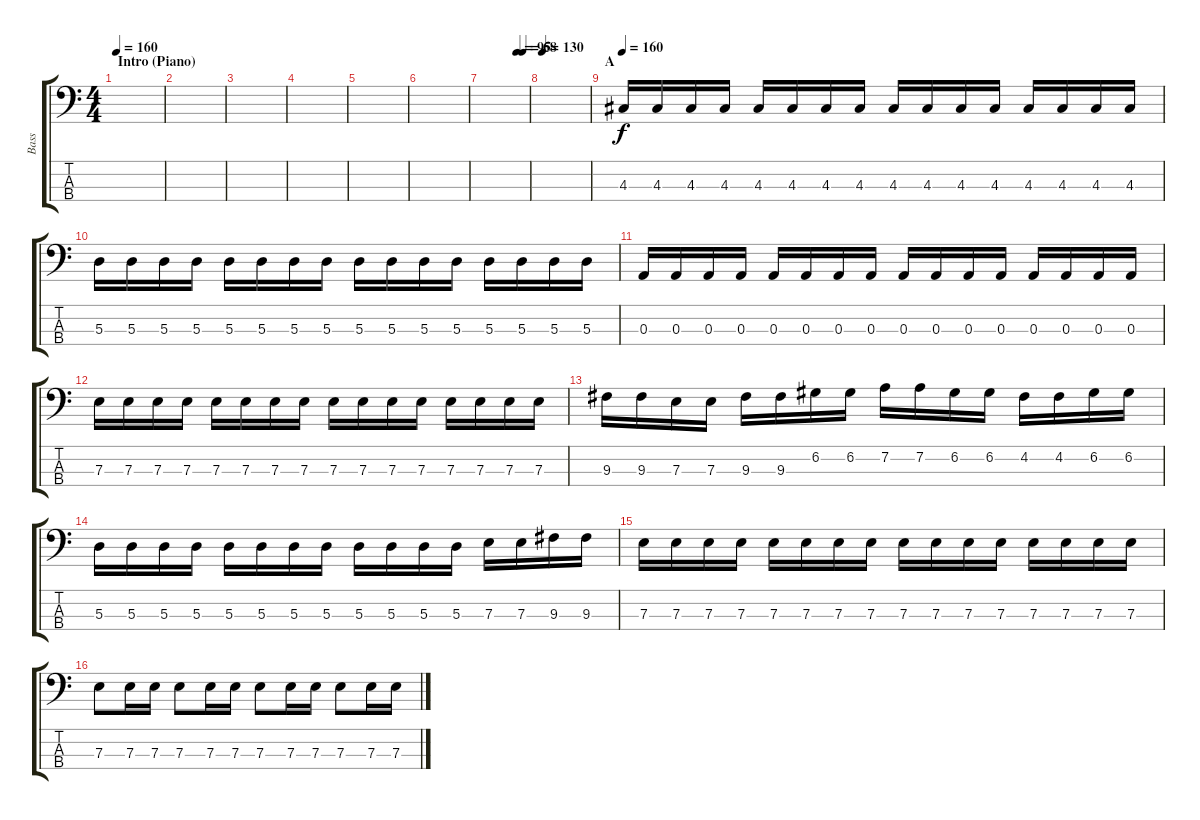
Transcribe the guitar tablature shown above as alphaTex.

\track ("Bass" "Bass") {instrument electricbasspick}
\staff {score tabs}
\tuning (G2 D2 A1 E1) {hide}
\ts (4 4)
\section ("" "Intro (Piano)")
\tempo 160
\tempo 130
\tempo 160
\clef f4
\ks c
|
|
|
|
|
|
\tempo (95 0.75)
\tempo (68 0.875)
|
\tempo 130
|
\section ("" "A")
\tempo 160
4.3.16 4.3.16 4.3.16 4.3.16 4.3.16 4.3.16 4.3.16 4.3.16 4.3.16 4.3.16 4.3.16 4.3.16 4.3.16 4.3.16 4.3.16 4.3.16 |
5.3.16 5.3.16 5.3.16 5.3.16 5.3.16 5.3.16 5.3.16 5.3.16 5.3.16 5.3.16 5.3.16 5.3.16 5.3.16 5.3.16 5.3.16 5.3.16 |
0.3.16 0.3.16 0.3.16 0.3.16 0.3.16 0.3.16 0.3.16 0.3.16 0.3.16 0.3.16 0.3.16 0.3.16 0.3.16 0.3.16 0.3.16 0.3.16 |
7.3.16 7.3.16 7.3.16 7.3.16 7.3.16 7.3.16 7.3.16 7.3.16 7.3.16 7.3.16 7.3.16 7.3.16 7.3.16 7.3.16 7.3.16 7.3.16 |
9.3.16 9.3.16 7.3.16 7.3.16 9.3.16 9.3.16 6.2.16 6.2.16 7.2.16 7.2.16 6.2.16 6.2.16 4.2.16 4.2.16 6.2.16 6.2.16 |
5.3.16 5.3.16 5.3.16 5.3.16 5.3.16 5.3.16 5.3.16 5.3.16 5.3.16 5.3.16 5.3.16 5.3.16 7.3.16 7.3.16 9.3.16 9.3.16 |
7.3.16 7.3.16 7.3.16 7.3.16 7.3.16 7.3.16 7.3.16 7.3.16 7.3.16 7.3.16 7.3.16 7.3.16 7.3.16 7.3.16 7.3.16 7.3.16 |
7.3.8 7.3.16 7.3.16 7.3.8 7.3.16 7.3.16 7.3.8 7.3.16 7.3.16 7.3.8 7.3.16 7.3.16
